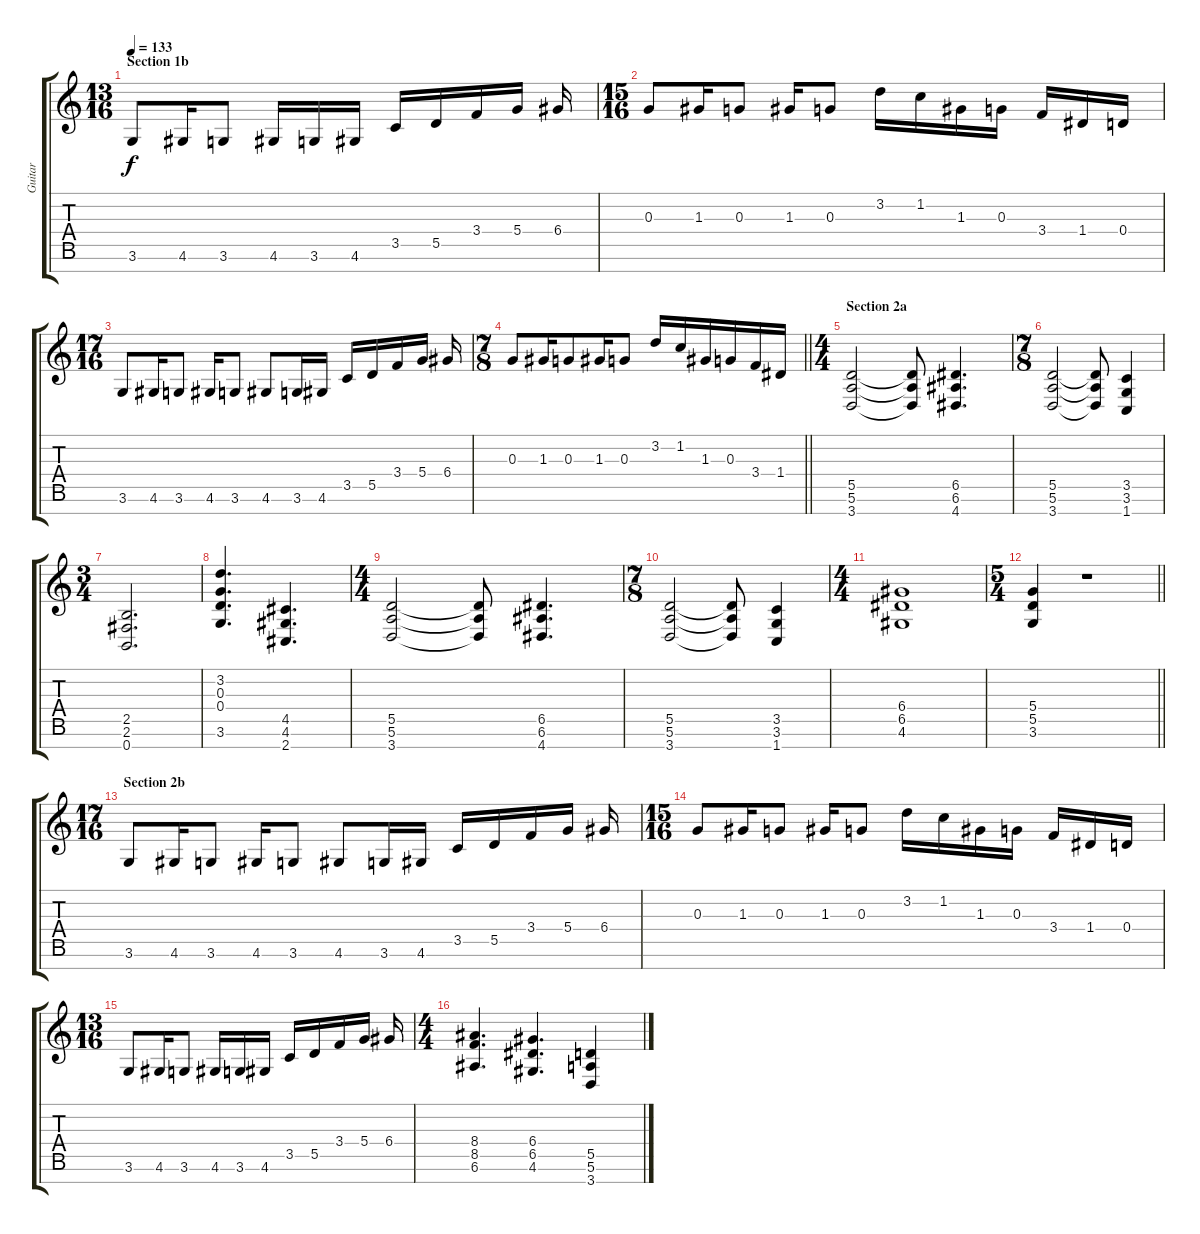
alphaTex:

\track ("Guitar" "Guitar") {instrument distortionguitar}
\staff {score tabs}
\tuning (E4 B3 G3 D3 A2 E2 B1) {hide}
\ts (13 16)
\section ("" "Section 1b")
\tempo 133
\clef g2
\ks c
3.6.8{dy f} 4.6.16 3.6.8 4.6.16 3.6.16 4.6.16 3.5.16 5.5.16 3.4.16 5.4.16 6.4.16 |
\ts (15 16)
0.3.8 1.3.16 0.3.8 1.3.16 0.3.8 3.2.16 1.2.16 1.3.16 0.3.16 3.4.16 1.4.16 0.4.16 |
\ts (17 16)
3.6.8 4.6.16 3.6.8 4.6.16 3.6.8 4.6.8 3.6.16 4.6.16 3.5.16 5.5.16 3.4.16 5.4.16 6.4.16 |
\ts (7 8)
\barLineRight lightlight
0.3.8 1.3.16 0.3.8 1.3.16 0.3.8 3.2.16 1.2.16 1.3.16 0.3.16 3.4.16 1.4.16 |
\ts (4 4)
\section ("" "Section 2a")
(5.5 5.6 3.7).2 (5.5{t} 5.6{t} 3.7{t}).8 (6.5 6.6 4.7).4{d} |
\ts (7 8)
(5.5 5.6 3.7).2 (5.5{t} 5.6{t} 3.7{t}).8 (3.5 3.6 1.7).4 |
\ts (3 4)
(2.5 2.6 0.7).2{d} |
(3.2 0.3 0.4 3.6).4{d} (4.5 4.6 2.7).4{d} |
\ts (4 4)
(5.5 5.6 3.7).2 (5.5{t} 5.6{t} 3.7{t}).8 (6.5 6.6 4.7).4{d} |
\ts (7 8)
(5.5 5.6 3.7).2 (5.5{t} 5.6{t} 3.7{t}).8 (3.5 3.6 1.7).4 |
\ts (4 4)
(6.4 6.5 4.6).1 |
\ts (5 4)
\barLineRight lightlight
(5.4 5.5 3.6).4 r.1 |
\ts (17 16)
\section ("" "Section 2b")
3.6.8 4.6.16 3.6.8 4.6.16 3.6.8 4.6.8 3.6.16 4.6.16 3.5.16 5.5.16 3.4.16 5.4.16 6.4.16 |
\ts (15 16)
0.3.8 1.3.16 0.3.8 1.3.16 0.3.8 3.2.16 1.2.16 1.3.16 0.3.16 3.4.16 1.4.16 0.4.16 |
\ts (13 16)
3.6.8 4.6.16 3.6.8 4.6.16 3.6.16 4.6.16 3.5.16 5.5.16 3.4.16 5.4.16 6.4.16 |
\ts (4 4)
(8.4 8.5 6.6).4{d} (6.4 6.5 4.6).4{d} (5.5 5.6 3.7).4
